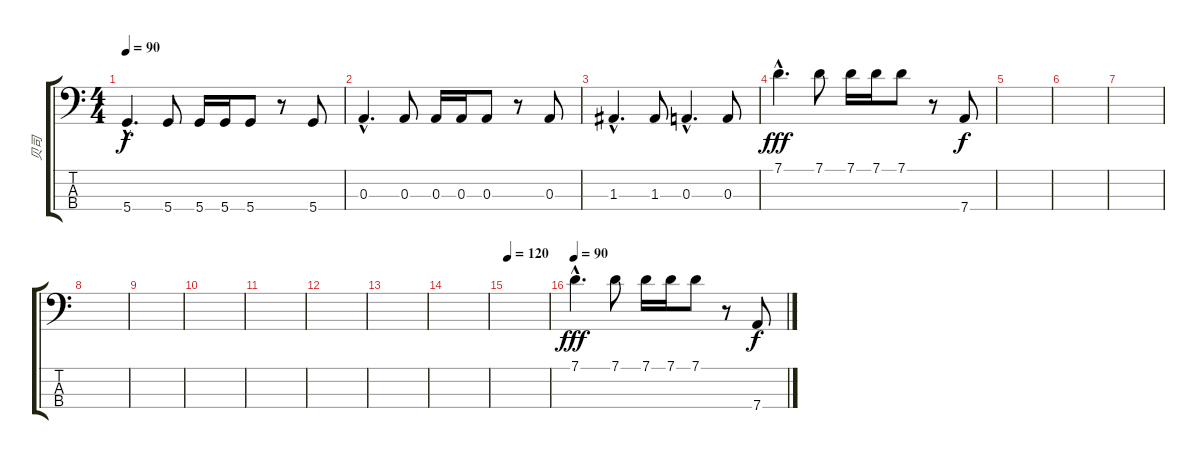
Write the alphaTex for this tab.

\track ("贝司" "贝司") {instrument electricbasspick}
\staff {score tabs}
\tuning (G2 D2 A1 D1) {hide}
\ts (4 4)
\tempo 90
\clef f4
\ks c
5.4{hac}.4{d dy f} 5.4.8 5.4.16 5.4.16 5.4.8 r.8 5.4.8 |
0.3{hac}.4{d} 0.3.8 0.3.16 0.3.16 0.3.8 r.8 0.3.8 |
1.3{hac}.4{d} 1.3.8 0.3{hac}.4{d} 0.3.8 |
7.1{hac}.4{d dy fff} 7.1.8 7.1.16 7.1.16 7.1.8 r.8 7.4.8{dy f} |
|
|
|
|
|
|
|
|
|
|
\tempo 120
|
\tempo 90
7.1{hac}.4{d dy fff} 7.1.8 7.1.16 7.1.16 7.1.8 r.8 7.4.8{dy f}
